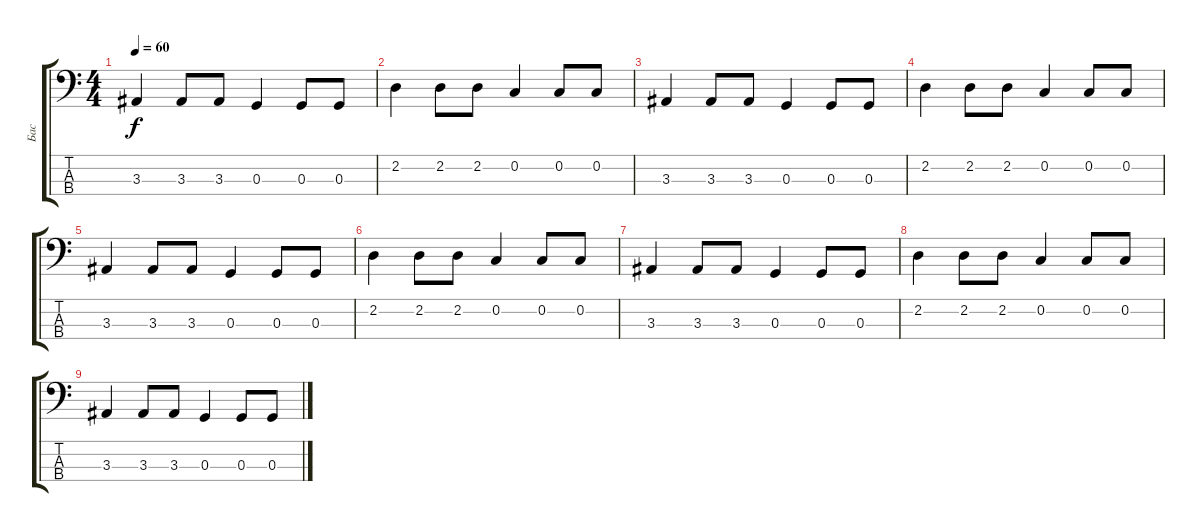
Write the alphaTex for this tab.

\track ("Бас" "Бас") {instrument electricbassfinger}
\staff {score tabs}
\tuning (F2 C2 G1 C1) {hide}
\ts (4 4)
\tempo 60
\clef f4
\ks c
3.3.4{dy f} 3.3.8 3.3.8 0.3.4 0.3.8 0.3.8 |
2.2.4 2.2.8 2.2.8 0.2.4 0.2.8 0.2.8 |
3.3.4 3.3.8 3.3.8 0.3.4 0.3.8 0.3.8 |
2.2.4 2.2.8 2.2.8 0.2.4 0.2.8 0.2.8 |
3.3.4 3.3.8 3.3.8 0.3.4 0.3.8 0.3.8 |
2.2.4 2.2.8 2.2.8 0.2.4 0.2.8 0.2.8 |
3.3.4 3.3.8 3.3.8 0.3.4 0.3.8 0.3.8 |
2.2.4 2.2.8 2.2.8 0.2.4 0.2.8 0.2.8 |
3.3.4 3.3.8 3.3.8 0.3.4 0.3.8 0.3.8
